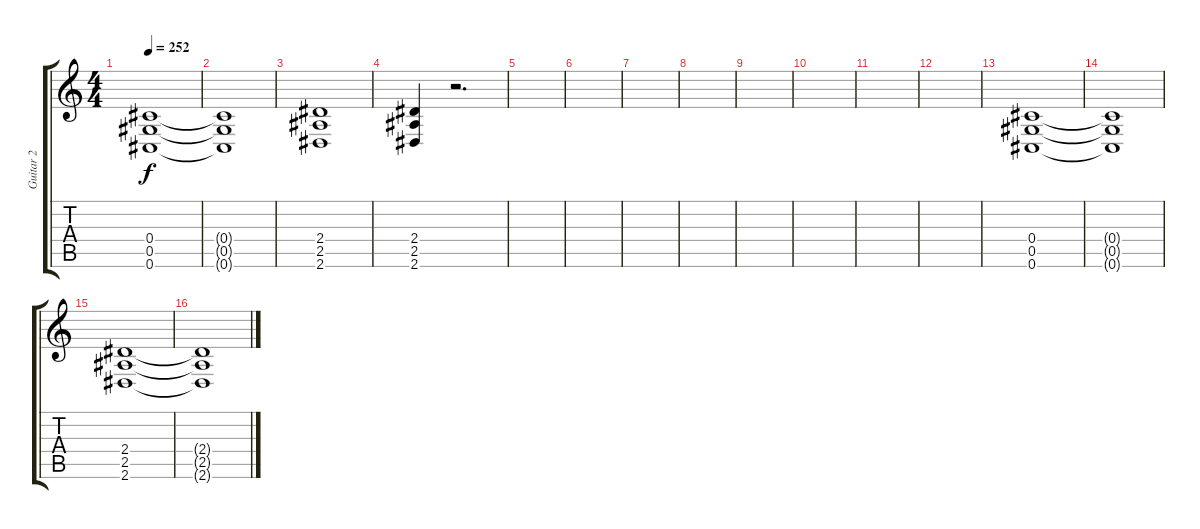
\track ("Guitar 2" "Guitar 2") {instrument distortionguitar}
\staff {score tabs}
\tuning (Eb4 Bb3 Gb3 Db3 Ab2 Db2) {hide}
\ts (4 4)
\tempo 252
\clef g2
\ks c
(0.4 0.5 0.6).1{dy f} |
(0.4{t} 0.5{t} 0.6{t}).1 |
(2.4 2.5 2.6).1 |
(2.4 2.5 2.6).4 r.2{d} |
|
|
|
|
|
|
|
|
(0.4 0.5 0.6).1 |
(0.4{t} 0.5{t} 0.6{t}).1 |
(2.4 2.5 2.6).1 |
(2.4{t} 2.5{t} 2.6{t}).1
